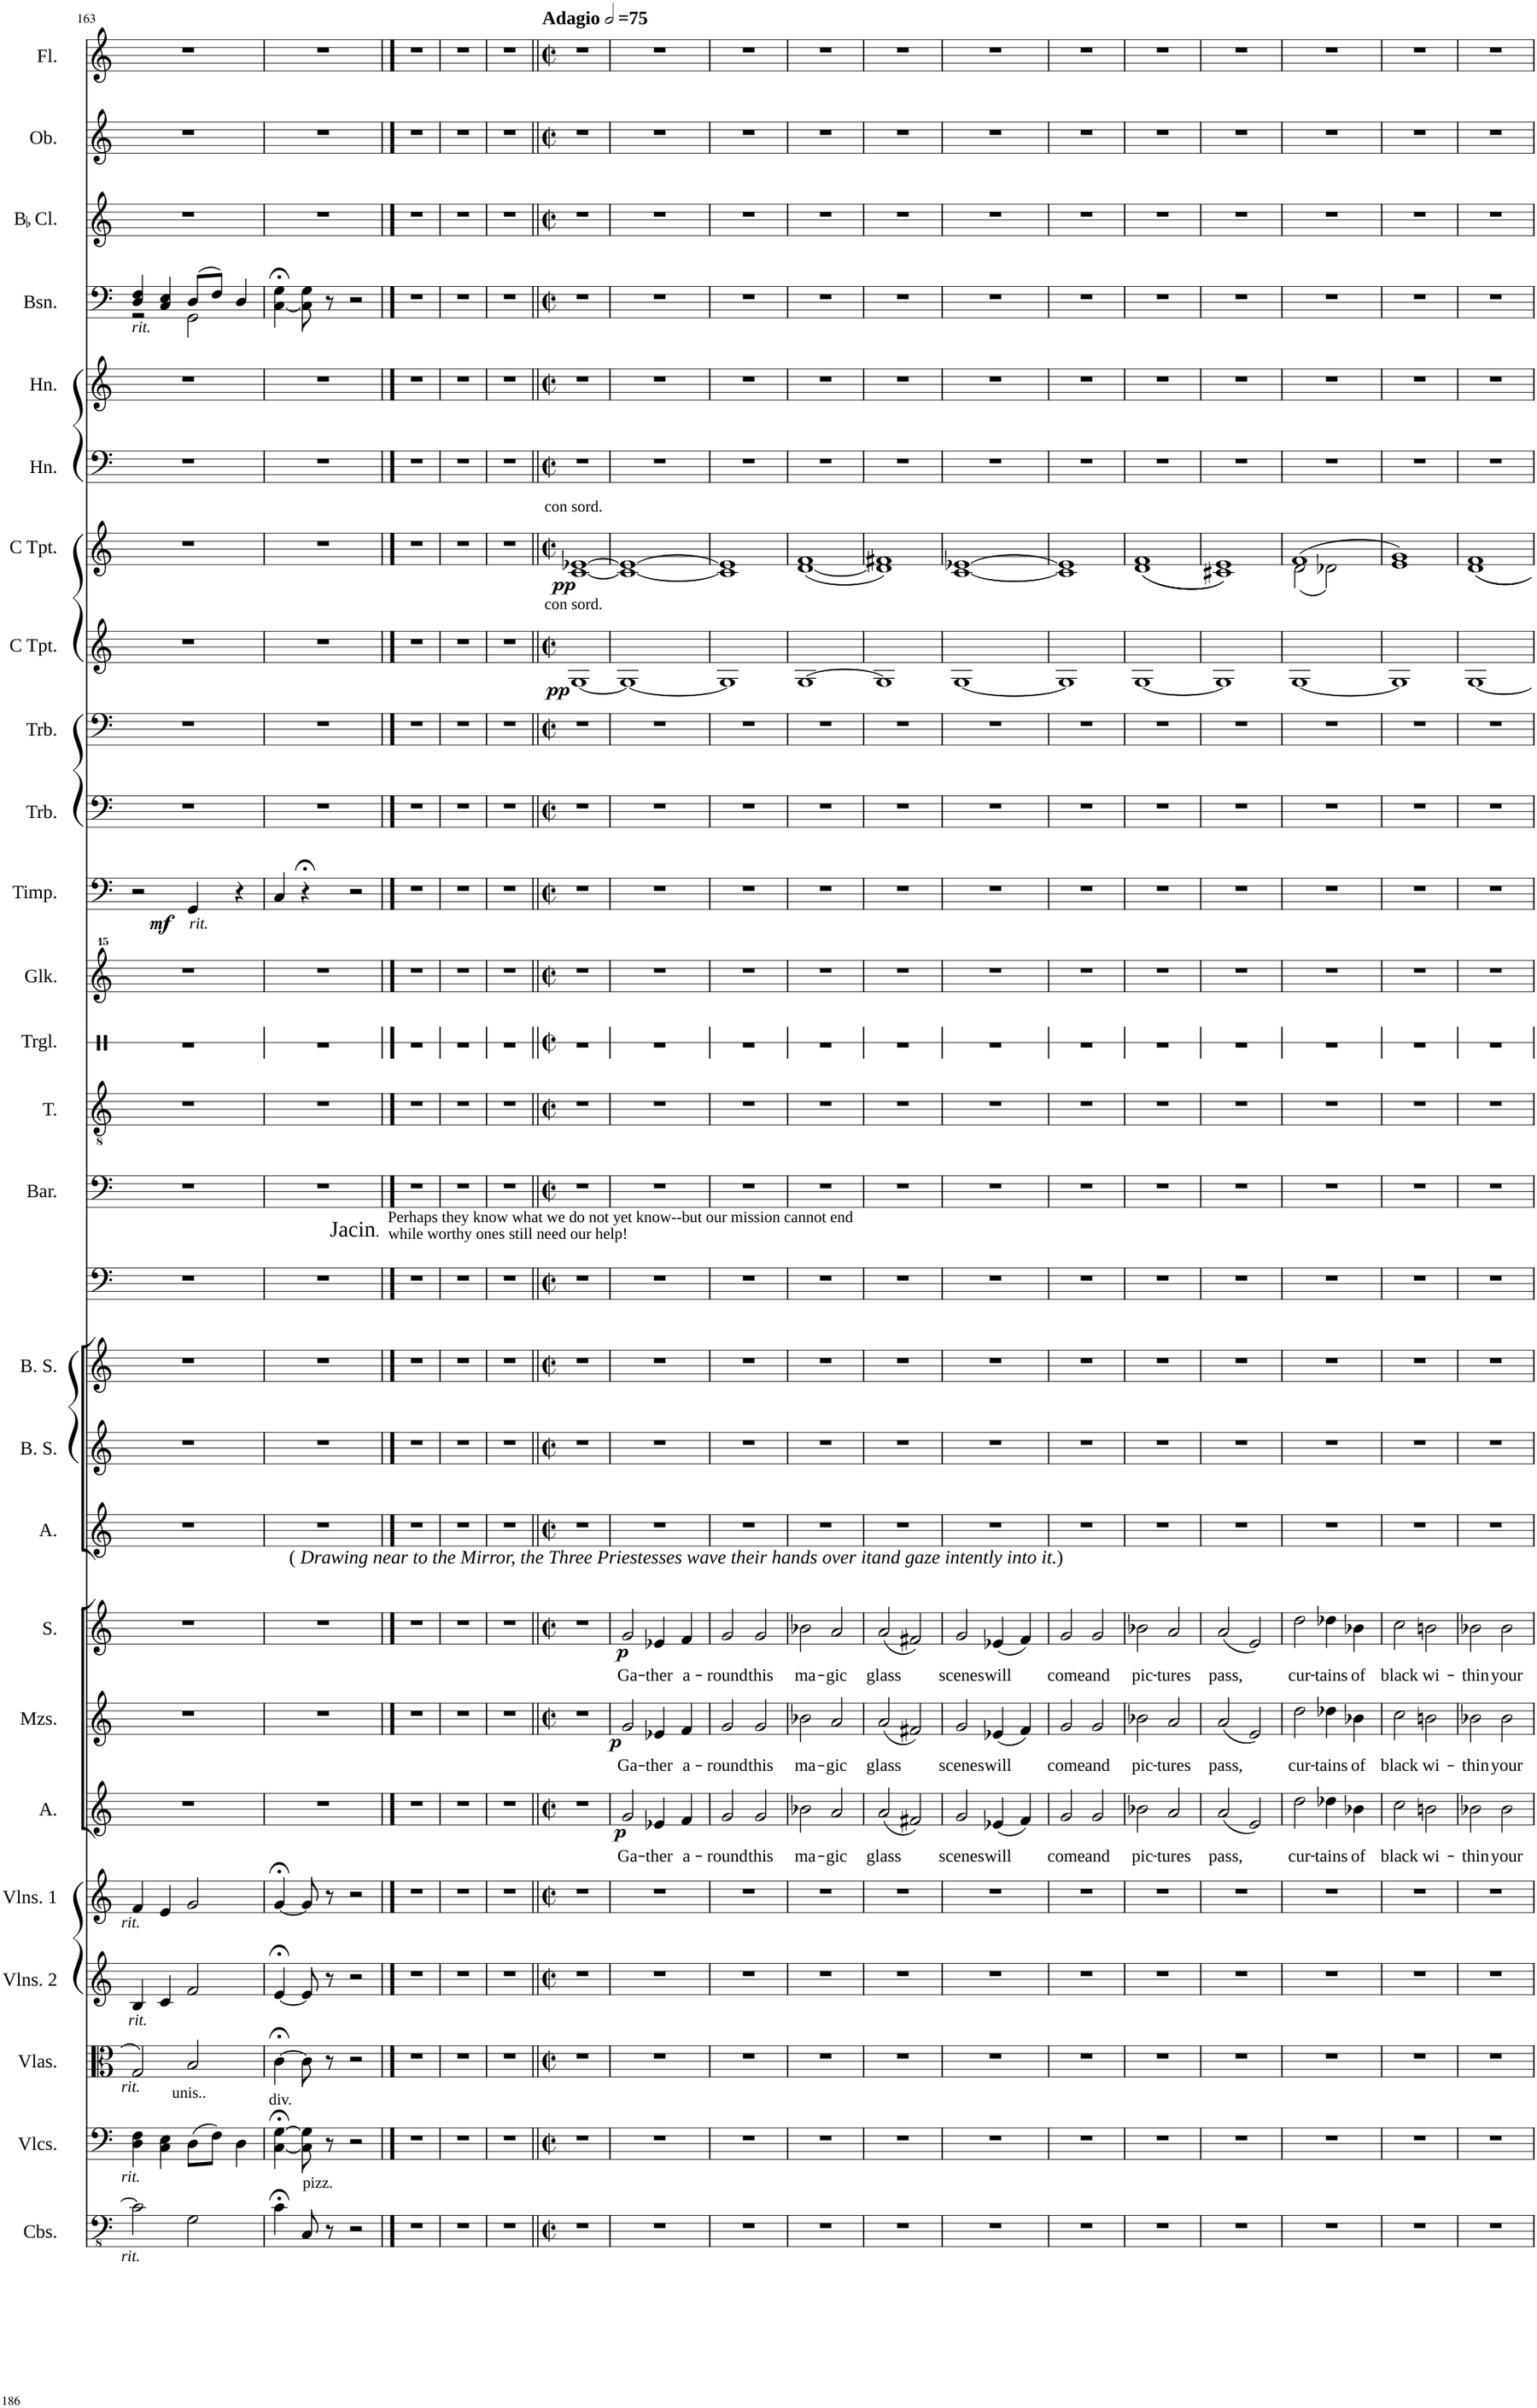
**kern	**kern	**kern	**kern	**kern	**kern	**text	**dynam	**kern	**text	**dynam	**kern	**text	**dynam	**kern	**kern	**kern	**kern	**kern	**kern	**kern	**kern	**kern	**dynam	**kern	**kern	**kern	**dynam	**kern	**dynam	**kern	**kern	**kern	**kern	**kern	**kern
*part27	*part26	*part25	*part24	*part23	*part22	*part22	*part22	*part21	*part21	*part21	*part20	*part20	*part20	*part19	*part18	*part17	*part16	*part15	*part14	*part13	*part12	*part11	*part11	*part10	*part9	*part8	*part8	*part7	*part7	*part6	*part5	*part4	*part3	*part2	*part1
*staff27	*staff26	*staff25	*staff24	*staff23	*staff22	*staff22	*staff22	*staff21	*staff21	*staff21	*staff20	*staff20	*staff20	*staff19	*staff18	*staff17	*staff16	*staff15	*staff14	*staff13	*staff12	*staff11	*staff11	*staff10	*staff9	*staff8	*staff8	*staff7	*staff7	*staff6	*staff5	*staff4	*staff3	*staff2	*staff1
*I"Contrabasses	*I"Violoncellos	*I"Violas	*I"Violins 2	*I"Violins 1	*I"Alto	*	*	*I"Mezzosoprano	*	*	*I"Soprano	*	*	*I"Alto	*I"Boy Soprano	*I"Boy Soprano	*I"Bass	*I"Baritone	*I"Tenor	*I"Triangle	*I"Glockenspiel	*I"Timpani	*	*I"Trombone	*I"Trombone	*I"C Trumpet	*	*I"C Trumpet	*	*I"Horn	*I"Horn	*I"Bassoon	*I"BaccidentalFlat Clarinet	*I"Oboe	*I"Flute
*I'Cbs.	*I'Vlcs.	*I'Vlas.	*I'Vlns. 2	*I'Vlns. 1	*I'A.	*	*	*I'Mzs.	*	*	*I'S.	*	*	*I'A.	*I'B. S.	*I'B. S.	*	*I'Bar.	*I'T.	*I'Trgl.	*I'Glk.	*I'Timp.	*	*I'Trb.	*I'Trb.	*I'C Tpt.	*	*I'C Tpt.	*	*I'Hn.	*I'Hn.	*I'Bsn.	*I'BaccidentalFlat Cl.	*I'Ob.	*I'Fl.
!!LO:PB:g=z
*clefFv4	*clefF4	*clefC3	*clefG2	*clefG2	*clefG2	*	*	*clefG2	*	*	*clefG2	*	*	*clefG2	*clefG2	*clefG2	*clefF4	*clefF4	*clefGv2	*clefX	*clefG^^2	*clefF4	*	*clefF4	*clefF4	*clefG2	*	*clefG2	*	*clefF4	*clefG2	*clefF4	*clefG2	*clefG2	*clefG2
*	*	*	*	*	*	*	*	*	*	*	*	*	*	*	*	*	*	*	*	*	*	*	*	*	*	*	*	*	*	*ITrd4c7	*ITrd4c7	*	*ITrd1c2	*	*
*k[]	*k[]	*k[]	*k[]	*k[]	*k[]	*	*	*k[]	*	*	*k[]	*	*	*k[]	*k[]	*k[]	*k[]	*k[]	*k[]	*k[]	*k[]	*k[]	*	*k[]	*k[]	*k[]	*	*k[]	*	*k[]	*k[]	*k[]	*k[]	*k[]	*k[]
*M4/4	*M4/4	*M4/4	*M4/4	*M4/4	*M4/4	*	*	*M4/4	*	*	*M4/4	*	*	*M4/4	*M4/4	*M4/4	*M4/4	*M4/4	*M4/4	*M4/4	*M4/4	*M4/4	*	*M4/4	*M4/4	*M4/4	*	*M4/4	*	*M4/4	*M4/4	*M4/4	*M4/4	*M4/4	*M4/4
=163	=163	=163	=163	=163	=163	=163	=163	=163	=163	=163	=163	=163	=163	=163	=163	=163	=163	=163	=163	=163	=163	=163	=163	=163	=163	=163	=163	=163	=163	=163	=163	=163	=163	=163	=163
*	*	*	*	*	*	*	*	*	*	*	*	*	*	*	*	*	*	*	*	*	*	*	*	*	*	*	*	*	*	*	*	*^	*	*	*
!	!	!	!	!	!	!	!	!	!	!	!	!	!	!	!	!	!	!	!	!	!	!	!	!	!	!	!	!	!	!	!	!LO:TX:b:i:t=rit.	!	!	!	!
!	!	!	!	!LO:TX:b:i:t=rit.	!	!	!	!	!	!	!	!	!	!	!	!	!	!	!	!	!	!	!	!	!	!	!	!	!	!	!	!	!	!	!	!
!	!	!	!LO:TX:b:i:t=rit.	!	!	!	!	!	!	!	!	!	!	!	!	!	!	!	!	!	!	!	!	!	!	!	!	!	!	!	!	!	!	!	!	!
!	!	!LO:TX:b:i:t=rit.	!	!	!	!	!	!	!	!	!	!	!	!	!	!	!	!	!	!	!	!	!	!	!	!	!	!	!	!	!	!	!	!	!	!
!	!LO:TX:b:i:t=rit.	!	!	!	!	!	!	!	!	!	!	!	!	!	!	!	!	!	!	!	!	!	!	!	!	!	!	!	!	!	!	!	!	!	!	!
!LO:TX:b:i:t=rit.	!	!	!	!	!	!	!	!	!	!	!	!	!	!	!	!	!	!	!	!	!	!	!	!	!	!	!	!	!	!	!	!	!	!	!	!
2C\]	4D\ 4F\	2G/	4B/	4f/	1r	.	.	1r	.	.	1r	.	.	1r	1r	1r	1r	1r	1r	1r	1r	2r	.	1r	1r	1r	.	1r	.	1r	1r	4D/ 4F/	2r	1r	1r	1r
.	4C\ 4E\	.	4c/	4e/	.	.	.	.	.	.	.	.	.	.	.	.	.	.	.	.	.	.	.	.	.	.	.	.	.	.	.	4C/ 4E/	.	.	.	.
!	!	!	!	!	!	!	!	!	!	!	!	!	!	!	!	!	!	!	!	!	!	!LO:TX:b:i:t=rit.	!	!	!	!	!	!	!	!	!	!	!	!	!	!
!	!LO:TX:a:t=unis..	!	!	!	!	!	!	!	!	!	!	!	!	!	!	!	!	!	!	!	!	!	!	!	!	!	!	!	!	!	!	!	!	!	!	!
!	!	!	!	!	!	!	!	!	!	!	!	!	!	!	!	!	!	!	!	!	!	!	!LO:DY:b	!	!	!	!	!	!	!	!	!	!	!	!	!
2GG\	(8D\L	2B/	2f/	2g/	.	.	.	.	.	.	.	.	.	.	.	.	.	.	.	.	.	4GG/	mf	.	.	.	.	.	.	.	.	(8D/L	2GG\	.	.	.
.	8F\J)	.	.	.	.	.	.	.	.	.	.	.	.	.	.	.	.	.	.	.	.	.	.	.	.	.	.	.	.	.	.	8F/J)	.	.	.	.
.	4D\	.	.	.	.	.	.	.	.	.	.	.	.	.	.	.	.	.	.	.	.	4r	.	.	.	.	.	.	.	.	.	4D/	.	.	.	.
*	*	*	*	*	*	*	*	*	*	*	*	*	*	*	*	*	*	*	*	*	*	*	*	*	*	*	*	*	*	*	*	*v	*v	*	*	*
=164	=164	=164	=164	=164	=164	=164	=164	=164	=164	=164	=164	=164	=164	=164	=164	=164	=164	=164	=164	=164	=164	=164	=164	=164	=164	=164	=164	=164	=164	=164	=164	=164	=164	=164	=164
!	!	!	!	!	!	!	!	!	!	!	!LO:TX:a:t=(	!	!	!	!	!	!	!	!	!	!	!	!	!	!	!	!	!	!	!	!	!	!	!	!
!	!	!	!	!	!	!	!	!	!	!	!LO:TX:a:i:t=Drawing near to the Mirror, the Three Priestesses wave their hands over itand gaze intently into it.	!	!	!	!	!	!	!	!	!	!	!	!	!	!	!	!	!	!	!	!	!	!	!	!
!	!	!	!	!	!	!	!	!	!	!	!LO:TX:a:t=)	!	!	!	!	!	!	!	!	!	!	!	!	!	!	!	!	!	!	!	!	!	!	!	!
!	!LO:TX:a:t=div.	!	!	!	!	!	!	!	!	!	!	!	!	!	!	!	!	!	!	!	!	!	!	!	!	!	!	!	!	!	!	!	!	!	!
4C;<\	[4C\;< [4G\;<	[4c;<\	[4e;</	[4g;</	1r	.	.	1r	.	.	1r	.	.	1r	1r	1r	1r	1r	1r	1r	1r	4C/	.	1r	1r	1r	.	1r	.	1r	1r	[4C\;< 4G\;<	1r	1r	1r
!LO:TX:a:t=pizz.	!	!	!	!	!	!	!	!	!	!	!	!	!	!	!	!	!	!	!	!	!	!	!	!	!	!	!	!	!	!	!	!	!	!	!
8CC/	8C\] 8G\]	8c\]	8e/]	8g/]	.	.	.	.	.	.	.	.	.	.	.	.	.	.	.	.	.	4r;<	.	.	.	.	.	.	.	.	.	8C\] 8G\	.	.	.
8r	8r	8r	8r	8r	.	.	.	.	.	.	.	.	.	.	.	.	.	.	.	.	.	.	.	.	.	.	.	.	.	.	.	8r	.	.	.
2r	2r	2r	2r	2r	.	.	.	.	.	.	.	.	.	.	.	.	.	.	.	.	.	2r	.	.	.	.	.	.	.	.	.	2r	.	.	.
==165	==165	==165	==165	==165	==165	==165	==165	==165	==165	==165	==165	==165	==165	==165	==165	==165	==165	==165	==165	==165	==165	==165	==165	==165	==165	==165	==165	==165	==165	==165	==165	==165	==165	==165	==165
!	!	!	!	!	!	!	!	!	!	!	!	!	!	!	!	!	!LO:TX:a:t=Jacin	!	!	!	!	!	!	!	!	!	!	!	!	!	!	!	!	!	!
!	!	!	!	!	!	!	!	!	!	!	!	!	!	!	!	!	!LO:TX:a:t=.	!	!	!	!	!	!	!	!	!	!	!	!	!	!	!	!	!	!
!	!	!	!	!	!	!	!	!	!	!	!	!	!	!	!	!	!LO:TX:a:t=Perhaps they know what we do not yet know--but our mission cannot end	!	!	!	!	!	!	!	!	!	!	!	!	!	!	!	!	!	!
!	!	!	!	!	!	!	!	!	!	!	!	!	!	!	!	!	!LO:TX:a:t=while worthy ones still need our help!	!	!	!	!	!	!	!	!	!	!	!	!	!	!	!	!	!	!
1r	1r	1r	1r	1r	1r	.	.	1r	.	.	1r	.	.	1r	1r	1r	1r	1r	1r	1r	1r	1r	.	1r	1r	1r	.	1r	.	1r	1r	1r	1r	1r	1r
=166	=166	=166	=166	=166	=166	=166	=166	=166	=166	=166	=166	=166	=166	=166	=166	=166	=166	=166	=166	=166	=166	=166	=166	=166	=166	=166	=166	=166	=166	=166	=166	=166	=166	=166	=166
1r	1r	1r	1r	1r	1r	.	.	1r	.	.	1r	.	.	1r	1r	1r	1r	1r	1r	1r	1r	1r	.	1r	1r	1r	.	1r	.	1r	1r	1r	1r	1r	1r
=167	=167	=167	=167	=167	=167	=167	=167	=167	=167	=167	=167	=167	=167	=167	=167	=167	=167	=167	=167	=167	=167	=167	=167	=167	=167	=167	=167	=167	=167	=167	=167	=167	=167	=167	=167
1r	1r	1r	1r	1r	1r	.	.	1r	.	.	1r	.	.	1r	1r	1r	1r	1r	1r	1r	1r	1r	.	1r	1r	1r	.	1r	.	1r	1r	1r	1r	1r	1r
=168||	=168||	=168||	=168||	=168||	=168||	=168||	=168||	=168||	=168||	=168||	=168||	=168||	=168||	=168||	=168||	=168||	=168||	=168||	=168||	=168||	=168||	=168||	=168||	=168||	=168||	=168||	=168||	=168||	=168||	=168||	=168||	=168||	=168||	=168||	=168||
*M4/4	*M4/4	*M4/4	*M4/4	*M4/4	*M4/4	*	*	*M4/4	*	*	*M4/4	*	*	*M4/4	*M4/4	*M4/4	*M4/4	*M4/4	*M4/4	*M4/4	*M4/4	*M4/4	*	*M4/4	*M4/4	*M4/4	*	*M4/4	*	*M4/4	*M4/4	*M4/4	*M4/4	*M4/4	*M4/4
*met(c|)	*met(c|)	*met(c|)	*met(c|)	*met(c|)	*met(c|)	*	*	*met(c|)	*	*	*met(c|)	*	*	*met(c|)	*met(c|)	*met(c|)	*met(c|)	*met(c|)	*met(c|)	*met(c|)	*met(c|)	*met(c|)	*	*met(c|)	*met(c|)	*met(c|)	*	*met(c|)	*	*met(c|)	*met(c|)	*met(c|)	*met(c|)	*met(c|)	*met(c|)
*	*	*	*	*	*	*	*	*	*	*	*	*	*	*	*	*	*	*	*	*	*	*	*	*	*	*	*	*	*	*	*	*	*	*	*MM150
!	!	!	!	!	!	!	!	!	!	!	!	!	!	!	!	!	!	!	!	!	!	!	!	!	!	!	!	!	!	!	!	!	!	!	!LO:TX:a:B:t=Adagio
!	!	!	!	!	!	!	!	!	!	!	!	!	!	!	!	!	!	!	!	!	!	!	!	!	!	!	!	!LO:TX:a:t=con sord.	!	!	!	!	!	!	!
!	!	!	!	!	!	!	!	!	!	!	!	!	!	!	!	!	!	!	!	!	!	!	!	!	!	!LO:TX:a:t=con sord.	!	!	!	!	!	!	!	!	!
!	!	!	!	!	!	!	!	!	!	!	!	!	!	!	!	!	!	!	!	!	!	!	!	!	!	!	!LO:DY:b	!	!LO:DY:b	!	!	!	!	!	!
1r	1r	1r	1r	1r	1r	.	.	1r	.	.	1r	.	.	1r	1r	1r	1r	1r	1r	1r	1r	1r	.	1r	1r	[1G	pp	[1c [1e-X	pp	1r	1r	1r	1r	1r	1r
=169	=169	=169	=169	=169	=169	=169	=169	=169	=169	=169	=169	=169	=169	=169	=169	=169	=169	=169	=169	=169	=169	=169	=169	=169	=169	=169	=169	=169	=169	=169	=169	=169	=169	=169	=169
!	!	!	!	!	!	!LO:LY:b	!LO:DY:b	!	!LO:LY:b	!LO:DY:b	!	!LO:LY:b	!LO:DY:b	!	!	!	!	!	!	!	!	!	!	!	!	!	!	!	!	!	!	!	!	!	!
1r	1r	1r	1r	1r	2g/	Ga-	p	2g/	Ga-	p	2g/	Ga-	p	1r	1r	1r	1r	1r	1r	1r	1r	1r	.	1r	1r	1G_	.	1c_ 1e-_	.	1r	1r	1r	1r	1r	1r
!	!	!	!	!	!	!LO:LY:b	!	!	!LO:LY:b	!	!	!LO:LY:b	!	!	!	!	!	!	!	!	!	!	!	!	!	!	!	!	!	!	!	!	!	!	!
.	.	.	.	.	4e-X/	-ther	.	4e-X/	-ther	.	4e-X/	-ther	.	.	.	.	.	.	.	.	.	.	.	.	.	.	.	.	.	.	.	.	.	.	.
!	!	!	!	!	!	!LO:LY:b	!	!	!LO:LY:b	!	!	!LO:LY:b	!	!	!	!	!	!	!	!	!	!	!	!	!	!	!	!	!	!	!	!	!	!	!
.	.	.	.	.	4f/	a-	.	4f/	a-	.	4f/	a-	.	.	.	.	.	.	.	.	.	.	.	.	.	.	.	.	.	.	.	.	.	.	.
=170	=170	=170	=170	=170	=170	=170	=170	=170	=170	=170	=170	=170	=170	=170	=170	=170	=170	=170	=170	=170	=170	=170	=170	=170	=170	=170	=170	=170	=170	=170	=170	=170	=170	=170	=170
!	!	!	!	!	!	!LO:LY:b	!	!	!LO:LY:b	!	!	!LO:LY:b	!	!	!	!	!	!	!	!	!	!	!	!	!	!	!	!	!	!	!	!	!	!	!
1r	1r	1r	1r	1r	2g/	-round	.	2g/	-round	.	2g/	-round	.	1r	1r	1r	1r	1r	1r	1r	1r	1r	.	1r	1r	1G]	.	1c] 1e-]	.	1r	1r	1r	1r	1r	1r
!	!	!	!	!	!	!LO:LY:b	!	!	!LO:LY:b	!	!	!LO:LY:b	!	!	!	!	!	!	!	!	!	!	!	!	!	!	!	!	!	!	!	!	!	!	!
.	.	.	.	.	2g/	this	.	2g/	this	.	2g/	this	.	.	.	.	.	.	.	.	.	.	.	.	.	.	.	.	.	.	.	.	.	.	.
=171	=171	=171	=171	=171	=171	=171	=171	=171	=171	=171	=171	=171	=171	=171	=171	=171	=171	=171	=171	=171	=171	=171	=171	=171	=171	=171	=171	=171	=171	=171	=171	=171	=171	=171	=171
!	!	!	!	!	!	!LO:LY:b	!	!	!LO:LY:b	!	!	!LO:LY:b	!	!	!	!	!	!	!	!	!	!	!	!	!	!	!	!	!	!	!	!	!	!	!
1r	1r	1r	1r	1r	2b-X\	ma-	.	2b-X\	ma-	.	2b-X\	ma-	.	1r	1r	1r	1r	1r	1r	1r	1r	1r	.	1r	1r	[1G	.	([1d 1f	.	1r	1r	1r	1r	1r	1r
!	!	!	!	!	!	!LO:LY:b	!	!	!LO:LY:b	!	!	!LO:LY:b	!	!	!	!	!	!	!	!	!	!	!	!	!	!	!	!	!	!	!	!	!	!	!
.	.	.	.	.	2a/	-gic	.	2a/	-gic	.	2a/	-gic	.	.	.	.	.	.	.	.	.	.	.	.	.	.	.	.	.	.	.	.	.	.	.
=172	=172	=172	=172	=172	=172	=172	=172	=172	=172	=172	=172	=172	=172	=172	=172	=172	=172	=172	=172	=172	=172	=172	=172	=172	=172	=172	=172	=172	=172	=172	=172	=172	=172	=172	=172
!	!	!	!	!	!	!LO:LY:b	!	!	!LO:LY:b	!	!	!LO:LY:b	!	!	!	!	!	!	!	!	!	!	!	!	!	!	!	!	!	!	!	!	!	!	!
1r	1r	1r	1r	1r	(2a/	glass	.	(2a/	glass	.	(2a/	glass	.	1r	1r	1r	1r	1r	1r	1r	1r	1r	.	1r	1r	1G]	.	1d] 1f#X)	.	1r	1r	1r	1r	1r	1r
.	.	.	.	.	2f#X/)	.	.	2f#X/)	.	.	2f#X/)	.	.	.	.	.	.	.	.	.	.	.	.	.	.	.	.	.	.	.	.	.	.	.	.
=173	=173	=173	=173	=173	=173	=173	=173	=173	=173	=173	=173	=173	=173	=173	=173	=173	=173	=173	=173	=173	=173	=173	=173	=173	=173	=173	=173	=173	=173	=173	=173	=173	=173	=173	=173
!	!	!	!	!	!	!LO:LY:b	!	!	!LO:LY:b	!	!	!LO:LY:b	!	!	!	!	!	!	!	!	!	!	!	!	!	!	!	!	!	!	!	!	!	!	!
1r	1r	1r	1r	1r	2g/	scenes	.	2g/	scenes	.	2g/	scenes	.	1r	1r	1r	1r	1r	1r	1r	1r	1r	.	1r	1r	[1G	.	[1c [1e-X	.	1r	1r	1r	1r	1r	1r
!	!	!	!	!	!	!LO:LY:b	!	!	!LO:LY:b	!	!	!LO:LY:b	!	!	!	!	!	!	!	!	!	!	!	!	!	!	!	!	!	!	!	!	!	!	!
.	.	.	.	.	(4e-X/	will	.	(4e-X/	will	.	(4e-X/	will	.	.	.	.	.	.	.	.	.	.	.	.	.	.	.	.	.	.	.	.	.	.	.
.	.	.	.	.	4f/)	.	.	4f/)	.	.	4f/)	.	.	.	.	.	.	.	.	.	.	.	.	.	.	.	.	.	.	.	.	.	.	.	.
=174	=174	=174	=174	=174	=174	=174	=174	=174	=174	=174	=174	=174	=174	=174	=174	=174	=174	=174	=174	=174	=174	=174	=174	=174	=174	=174	=174	=174	=174	=174	=174	=174	=174	=174	=174
!	!	!	!	!	!	!LO:LY:b	!	!	!LO:LY:b	!	!	!LO:LY:b	!	!	!	!	!	!	!	!	!	!	!	!	!	!	!	!	!	!	!	!	!	!	!
1r	1r	1r	1r	1r	2g/	come	.	2g/	come	.	2g/	come	.	1r	1r	1r	1r	1r	1r	1r	1r	1r	.	1r	1r	1G]	.	1c] 1e-]	.	1r	1r	1r	1r	1r	1r
!	!	!	!	!	!	!LO:LY:b	!	!	!LO:LY:b	!	!	!LO:LY:b	!	!	!	!	!	!	!	!	!	!	!	!	!	!	!	!	!	!	!	!	!	!	!
.	.	.	.	.	2g/	and	.	2g/	and	.	2g/	and	.	.	.	.	.	.	.	.	.	.	.	.	.	.	.	.	.	.	.	.	.	.	.
=175	=175	=175	=175	=175	=175	=175	=175	=175	=175	=175	=175	=175	=175	=175	=175	=175	=175	=175	=175	=175	=175	=175	=175	=175	=175	=175	=175	=175	=175	=175	=175	=175	=175	=175	=175
!	!	!	!	!	!	!LO:LY:b	!	!	!LO:LY:b	!	!	!LO:LY:b	!	!	!	!	!	!	!	!	!	!	!	!	!	!	!	!	!	!	!	!	!	!	!
1r	1r	1r	1r	1r	2b-X\	pic-	.	2b-X\	pic-	.	2b-X\	pic-	.	1r	1r	1r	1r	1r	1r	1r	1r	1r	.	1r	1r	[1G	.	((1d 1f	.	1r	1r	1r	1r	1r	1r
!	!	!	!	!	!	!LO:LY:b	!	!	!LO:LY:b	!	!	!LO:LY:b	!	!	!	!	!	!	!	!	!	!	!	!	!	!	!	!	!	!	!	!	!	!	!
.	.	.	.	.	2a/	-tures	.	2a/	-tures	.	2a/	-tures	.	.	.	.	.	.	.	.	.	.	.	.	.	.	.	.	.	.	.	.	.	.	.
=176	=176	=176	=176	=176	=176	=176	=176	=176	=176	=176	=176	=176	=176	=176	=176	=176	=176	=176	=176	=176	=176	=176	=176	=176	=176	=176	=176	=176	=176	=176	=176	=176	=176	=176	=176
!	!	!	!	!	!	!LO:LY:b	!	!	!LO:LY:b	!	!	!LO:LY:b	!	!	!	!	!	!	!	!	!	!	!	!	!	!	!	!	!	!	!	!	!	!	!
1r	1r	1r	1r	1r	(2a/	pass,	.	(2a/	pass,	.	(2a/	pass,	.	1r	1r	1r	1r	1r	1r	1r	1r	1r	.	1r	1r	1G]	.	1c#X 1e))	.	1r	1r	1r	1r	1r	1r
.	.	.	.	.	2e/)	.	.	2e/)	.	.	2e/)	.	.	.	.	.	.	.	.	.	.	.	.	.	.	.	.	.	.	.	.	.	.	.	.
=177	=177	=177	=177	=177	=177	=177	=177	=177	=177	=177	=177	=177	=177	=177	=177	=177	=177	=177	=177	=177	=177	=177	=177	=177	=177	=177	=177	=177	=177	=177	=177	=177	=177	=177	=177
!	!	!	!	!	!	!LO:LY:b	!	!	!LO:LY:b	!	!	!LO:LY:b	!	!	!	!	!	!	!	!	!	!	!	!	!	!	!	!	!	!	!	!	!	!	!
*	*	*	*	*	*	*	*	*	*	*	*	*	*	*	*	*	*	*	*	*	*	*	*	*	*	*	*	*^	*	*	*	*	*	*	*
1r	1r	1r	1r	1r	2dd\	cur-	.	2dd\	cur-	.	2dd\	cur-	.	1r	1r	1r	1r	1r	1r	1r	1r	1r	.	1r	1r	[1G	.	(1f	(2d\	.	1r	1r	1r	1r	1r	1r
!	!	!	!	!	!	!LO:LY:b	!	!	!LO:LY:b	!	!	!LO:LY:b	!	!	!	!	!	!	!	!	!	!	!	!	!	!	!	!	!	!	!	!	!	!	!	!
.	.	.	.	.	4dd-X\	-tains	.	4dd-X\	-tains	.	4dd-X\	-tains	.	.	.	.	.	.	.	.	.	.	.	.	.	.	.	.	2d-X\)	.	.	.	.	.	.	.
!	!	!	!	!	!	!LO:LY:b	!	!	!LO:LY:b	!	!	!LO:LY:b	!	!	!	!	!	!	!	!	!	!	!	!	!	!	!	!	!	!	!	!	!	!	!	!
.	.	.	.	.	4b-X\	of	.	4b-X\	of	.	4b-X\	of	.	.	.	.	.	.	.	.	.	.	.	.	.	.	.	.	.	.	.	.	.	.	.	.
*	*	*	*	*	*	*	*	*	*	*	*	*	*	*	*	*	*	*	*	*	*	*	*	*	*	*	*	*v	*v	*	*	*	*	*	*	*
=178	=178	=178	=178	=178	=178	=178	=178	=178	=178	=178	=178	=178	=178	=178	=178	=178	=178	=178	=178	=178	=178	=178	=178	=178	=178	=178	=178	=178	=178	=178	=178	=178	=178	=178	=178
!	!	!	!	!	!	!LO:LY:b	!	!	!LO:LY:b	!	!	!LO:LY:b	!	!	!	!	!	!	!	!	!	!	!	!	!	!	!	!	!	!	!	!	!	!	!
1r	1r	1r	1r	1r	2cc\	black	.	2cc\	black	.	2cc\	black	.	1r	1r	1r	1r	1r	1r	1r	1r	1r	.	1r	1r	1G]	.	1e 1g)	.	1r	1r	1r	1r	1r	1r
!	!	!	!	!	!	!LO:LY:b	!	!	!LO:LY:b	!	!	!LO:LY:b	!	!	!	!	!	!	!	!	!	!	!	!	!	!	!	!	!	!	!	!	!	!	!
.	.	.	.	.	2bn\	wi-	.	2bn\	wi-	.	2bn\	wi-	.	.	.	.	.	.	.	.	.	.	.	.	.	.	.	.	.	.	.	.	.	.	.
=179	=179	=179	=179	=179	=179	=179	=179	=179	=179	=179	=179	=179	=179	=179	=179	=179	=179	=179	=179	=179	=179	=179	=179	=179	=179	=179	=179	=179	=179	=179	=179	=179	=179	=179	=179
!	!	!	!	!	!	!LO:LY:b	!	!	!LO:LY:b	!	!	!LO:LY:b	!	!	!	!	!	!	!	!	!	!	!	!	!	!	!	!	!	!	!	!	!	!	!
1r	1r	1r	1r	1r	2b-X\	-thin	.	2b-X\	-thin	.	2b-X\	-thin	.	1r	1r	1r	1r	1r	1r	1r	1r	1r	.	1r	1r	[1G	.	1d 1f	.	1r	1r	1r	1r	1r	1r
!	!	!	!	!	!	!LO:LY:b	!	!	!LO:LY:b	!	!	!LO:LY:b	!	!	!	!	!	!	!	!	!	!	!	!	!	!	!	!	!	!	!	!	!	!	!
.	.	.	.	.	2b-\	your	.	2b-\	your	.	2b-\	your	.	.	.	.	.	.	.	.	.	.	.	.	.	.	.	.	.	.	.	.	.	.	.
=	=	=	=	=	=	=	=	=	=	=	=	=	=	=	=	=	=	=	=	=	=	=	=	=	=	=	=	=	=	=	=	=	=	=	=
*-	*-	*-	*-	*-	*-	*-	*-	*-	*-	*-	*-	*-	*-	*-	*-	*-	*-	*-	*-	*-	*-	*-	*-	*-	*-	*-	*-	*-	*-	*-	*-	*-	*-	*-	*-
